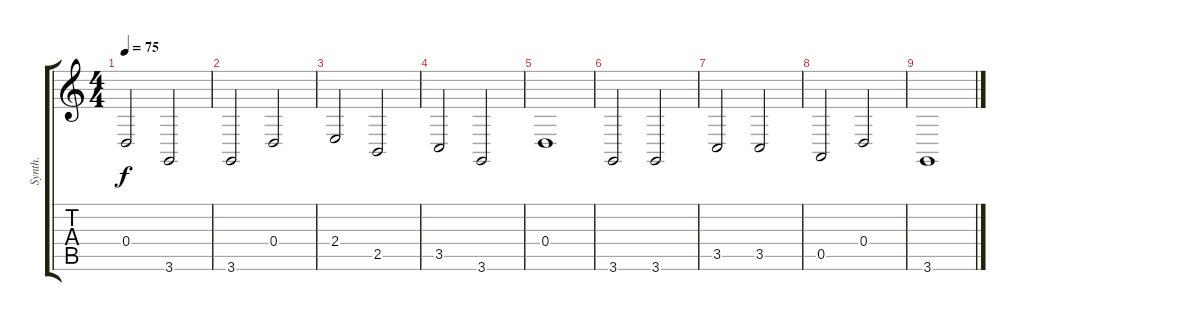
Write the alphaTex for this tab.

\track ("Synth." "Synth.") {instrument synthstrings1}
\staff {score tabs}
\tuning (E4 B3 G3 D3 A2 E2) {hide}
\ts (4 4)
\tempo 75
\clef g2
\ks c
0.4.2{dy f} 3.6.2 |
3.6.2 0.4.2 |
2.4.2 2.5.2 |
3.5.2 3.6.2 |
0.4.1 |
3.6.2 3.6.2 |
3.5.2 3.5.2 |
0.5.2 0.4.2 |
3.6.1
